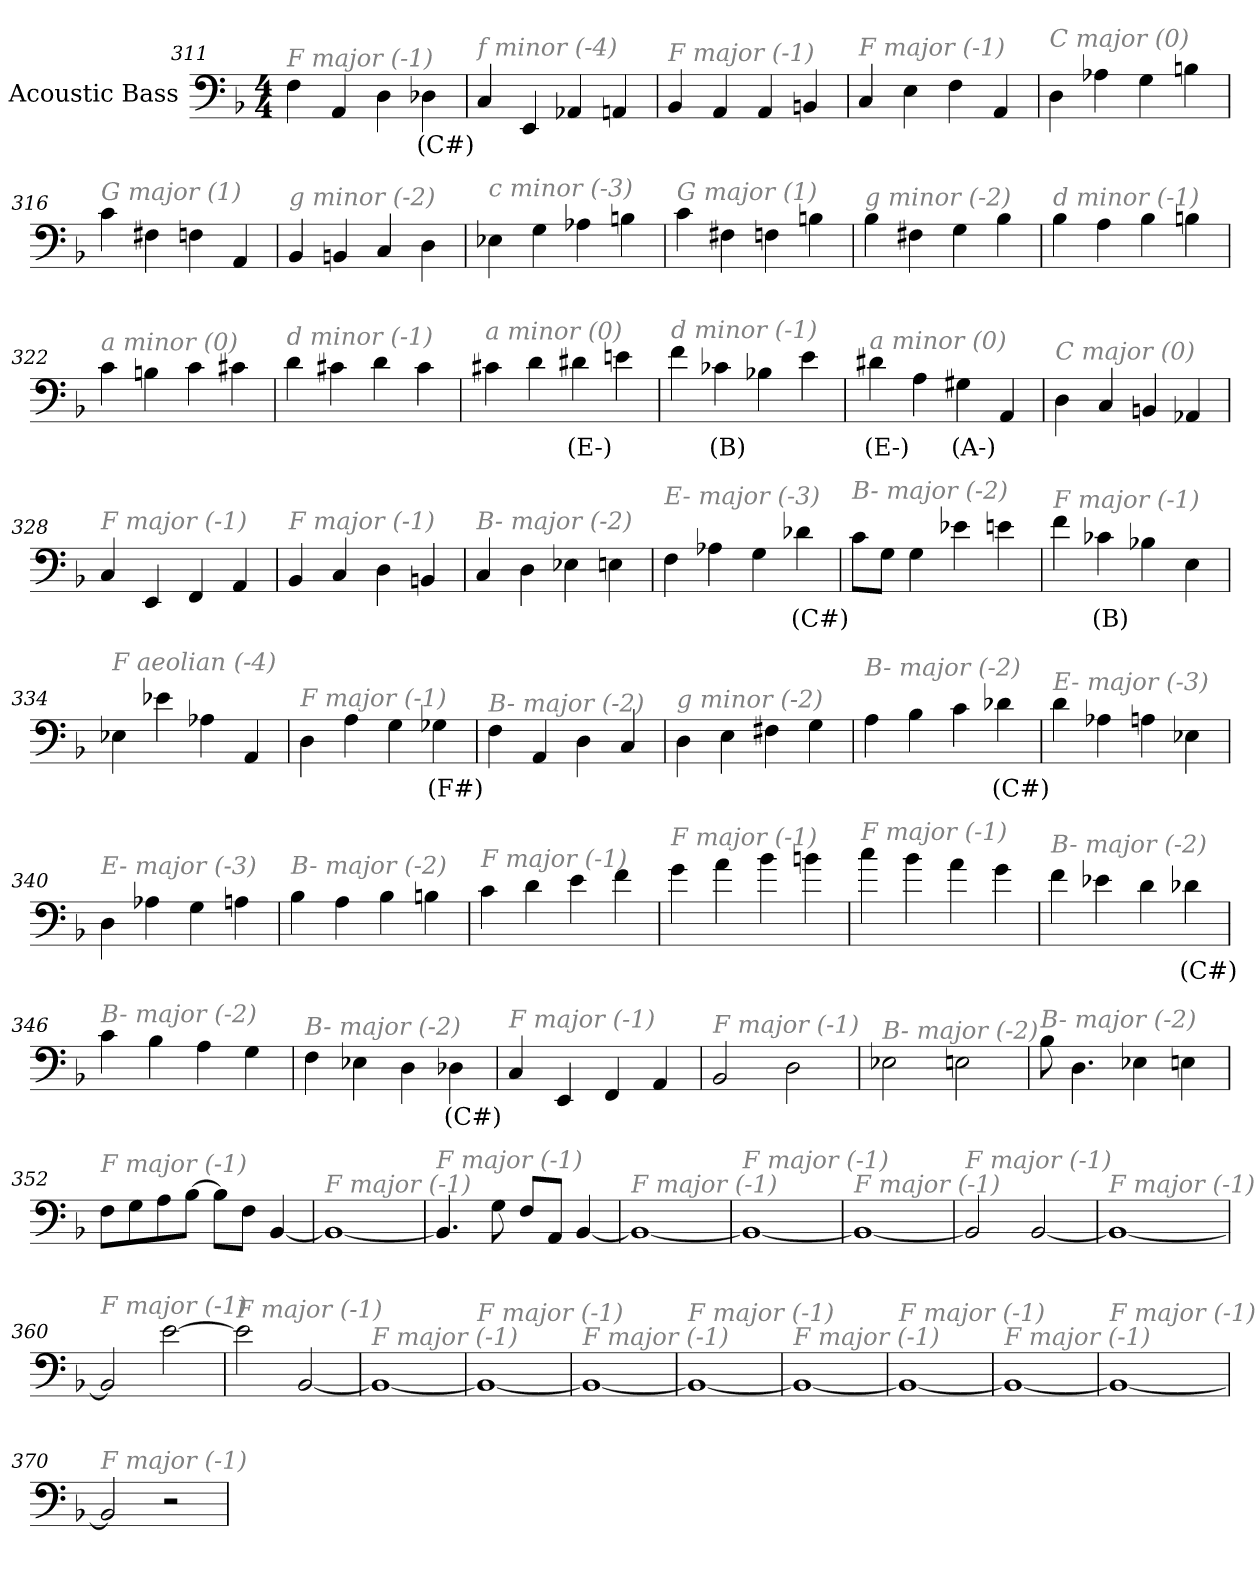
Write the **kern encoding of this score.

**kern	**text
*part1	*part1
*staff1	*staff1
*I"Acoustic Bass	*
*clefF4	*
*ITrd7c12	*
*k[b-]	*
*F:	*
*M4/4	*
=311	=311
!LO:TX:i:color=#808080:t=F major (-1)	!
4FF	.
4AAA	.
4DD	.
4DD-Xi	(C#)
=312	=312
!LO:TX:i:color=#808080:t=f minor (-4)	!
4CC	.
4EEE	.
4AAA-X	.
4AAAn	.
=313	=313
!LO:TX:i:color=#808080:t=F major (-1)	!
4BBB-	.
4AAA	.
4AAA	.
4BBBn	.
=314	=314
!LO:TX:i:color=#808080:t=F major (-1)	!
4CC	.
4EE	.
4FF	.
4AAA	.
=315	=315
!LO:TX:i:color=#808080:t=C major (0)	!
4DD	.
4AA-X	.
4GG	.
4BBn	.
=316	=316
!LO:TX:i:color=#808080:t=G major (1)	!
4C	.
4FF#X	.
4FFn	.
4AAA	.
=317	=317
!LO:TX:i:color=#808080:t=g minor (-2)	!
4BBB-	.
4BBBn	.
4CC	.
4DD	.
=318	=318
!LO:TX:i:color=#808080:t=c minor (-3)	!
4EE-X	.
4GG	.
4AA-X	.
4BBn	.
=319	=319
!LO:TX:i:color=#808080:t=G major (1)	!
4C	.
4FF#X	.
4FFn	.
4BBn	.
=320	=320
!LO:TX:i:color=#808080:t=g minor (-2)	!
4BB-	.
4FF#X	.
4GG	.
4BB-	.
=321	=321
!LO:TX:i:color=#808080:t=d minor (-1)	!
4BB-	.
4AA	.
4BB-	.
4BBn	.
=322	=322
!LO:TX:i:color=#808080:t=a minor (0)	!
4C	.
4BBn	.
4C	.
4C#X	.
=323	=323
!LO:TX:i:color=#808080:t=d minor (-1)	!
4D	.
4C#X	.
4D	.
4C#	.
=324	=324
!LO:TX:i:color=#808080:t=a minor (0)	!
4C#X	.
4D	.
4D#Xi	(E-)
4En	.
=325	=325
!LO:TX:i:color=#808080:t=d minor (-1)	!
4F	.
4C-Xi	(B)
4BB-X	.
4E	.
=326	=326
!LO:TX:i:color=#808080:t=a minor (0)	!
4D#Xi	(E-)
4AA	.
4GG#Xi	(A-)
4AAA	.
=327	=327
!LO:TX:i:color=#808080:t=C major (0)	!
4DD	.
4CC	.
4BBBn	.
4AAA-X	.
=328	=328
!LO:TX:i:color=#808080:t=F major (-1)	!
4CC	.
4EEE	.
4FFF	.
4AAA	.
=329	=329
!LO:TX:i:color=#808080:t=F major (-1)	!
4BBB-	.
4CC	.
4DD	.
4BBBn	.
=330	=330
!LO:TX:i:color=#808080:t=B- major (-2)	!
4CC	.
4DD	.
4EE-X	.
4EEn	.
=331	=331
!LO:TX:i:color=#808080:t=E- major (-3)	!
4FF	.
4AA-X	.
4GG	.
4D-Xi	(C#)
=332	=332
!LO:TX:i:color=#808080:t=B- major (-2)	!
8CL	.
8GGJ	.
4GG	.
4E-X	.
4En	.
=333	=333
!LO:TX:i:color=#808080:t=F major (-1)	!
4F	.
4C-Xi	(B)
4BB-X	.
4EE	.
=334	=334
!LO:TX:i:color=#808080:t=F aeolian (-4)	!
4EE-X	.
4E-X	.
4AA-X	.
4AAA	.
=335	=335
!LO:TX:i:color=#808080:t=F major (-1)	!
4DD	.
4AA	.
4GG	.
4GG-Xi	(F#)
=336	=336
!LO:TX:i:color=#808080:t=B- major (-2)	!
4FF	.
4AAA	.
4DD	.
4CC	.
=337	=337
!LO:TX:i:color=#808080:t=g minor (-2)	!
4DD	.
4EE	.
4FF#X	.
4GG	.
=338	=338
!LO:TX:i:color=#808080:t=B- major (-2)	!
4AA	.
4BB-	.
4C	.
4D-Xi	(C#)
=339	=339
!LO:TX:i:color=#808080:t=E- major (-3)	!
4D	.
4AA-X	.
4AAn	.
4EE-X	.
=340	=340
!LO:TX:i:color=#808080:t=E- major (-3)	!
4DD	.
4AA-X	.
4GG	.
4AAn	.
=341	=341
!LO:TX:i:color=#808080:t=B- major (-2)	!
4BB-	.
4AA	.
4BB-	.
4BBn	.
=342	=342
!LO:TX:i:color=#808080:t=F major (-1)	!
4C	.
4D	.
4E	.
4F	.
=343	=343
!LO:TX:i:color=#808080:t=F major (-1)	!
4G	.
4A	.
4B-	.
4Bn	.
=344	=344
!LO:TX:i:color=#808080:t=F major (-1)	!
4c	.
4B-	.
4A	.
4G	.
=345	=345
!LO:TX:i:color=#808080:t=B- major (-2)	!
4F	.
4E-X	.
4D	.
4D-Xi	(C#)
=346	=346
!LO:TX:i:color=#808080:t=B- major (-2)	!
4C	.
4BB-	.
4AA	.
4GG	.
=347	=347
!LO:TX:i:color=#808080:t=B- major (-2)	!
4FF	.
4EE-X	.
4DD	.
4DD-Xi	(C#)
=348	=348
!LO:TX:i:color=#808080:t=F major (-1)	!
4CC	.
4EEE	.
4FFF	.
4AAA	.
=349	=349
!LO:TX:i:color=#808080:t=F major (-1)	!
2BBB-	.
2DD	.
=350	=350
!LO:TX:i:color=#808080:t=B- major (-2)	!
2EE-X	.
2EEn	.
=351	=351
!LO:TX:i:color=#808080:t=B- major (-2)	!
8BB-	.
4.DD	.
4EE-X	.
4EEn	.
=352	=352
!LO:TX:i:color=#808080:t=F major (-1)	!
8FFL	.
8GG	.
8AA	.
[8BB-J	.
8BB-L]	.
8FFJ	.
[4BBB-	.
=353	=353
!LO:TX:i:color=#808080:t=F major (-1)	!
1BBB-_	.
=354	=354
!LO:TX:i:color=#808080:t=F major (-1)	!
4.BBB-]	.
8GG	.
8FFL	.
8AAAJ	.
[4BBB-	.
=355	=355
!LO:TX:i:color=#808080:t=F major (-1)	!
1BBB-_	.
=356	=356
!LO:TX:i:color=#808080:t=F major (-1)	!
1BBB-_	.
=357	=357
!LO:TX:i:color=#808080:t=F major (-1)	!
1BBB-_	.
=358	=358
!LO:TX:i:color=#808080:t=F major (-1)	!
2BBB-]	.
[2BBB-	.
=359	=359
!LO:TX:i:color=#808080:t=F major (-1)	!
1BBB-_	.
=360	=360
!LO:TX:i:color=#808080:t=F major (-1)	!
2BBB-]	.
[2E	.
=361	=361
!LO:TX:i:color=#808080:t=F major (-1)	!
2E]	.
[2BBB-	.
=362	=362
!LO:TX:i:color=#808080:t=F major (-1)	!
1BBB-_	.
=363	=363
!LO:TX:i:color=#808080:t=F major (-1)	!
1BBB-_	.
=364	=364
!LO:TX:i:color=#808080:t=F major (-1)	!
1BBB-_	.
=365	=365
!LO:TX:i:color=#808080:t=F major (-1)	!
1BBB-_	.
=366	=366
!LO:TX:i:color=#808080:t=F major (-1)	!
1BBB-_	.
=367	=367
!LO:TX:i:color=#808080:t=F major (-1)	!
1BBB-_	.
=368	=368
!LO:TX:i:color=#808080:t=F major (-1)	!
1BBB-_	.
=369	=369
!LO:TX:i:color=#808080:t=F major (-1)	!
1BBB-_	.
=370	=370
!LO:TX:i:color=#808080:t=F major (-1)	!
2BBB-]	.
2r	.
=	=
*-	*-
